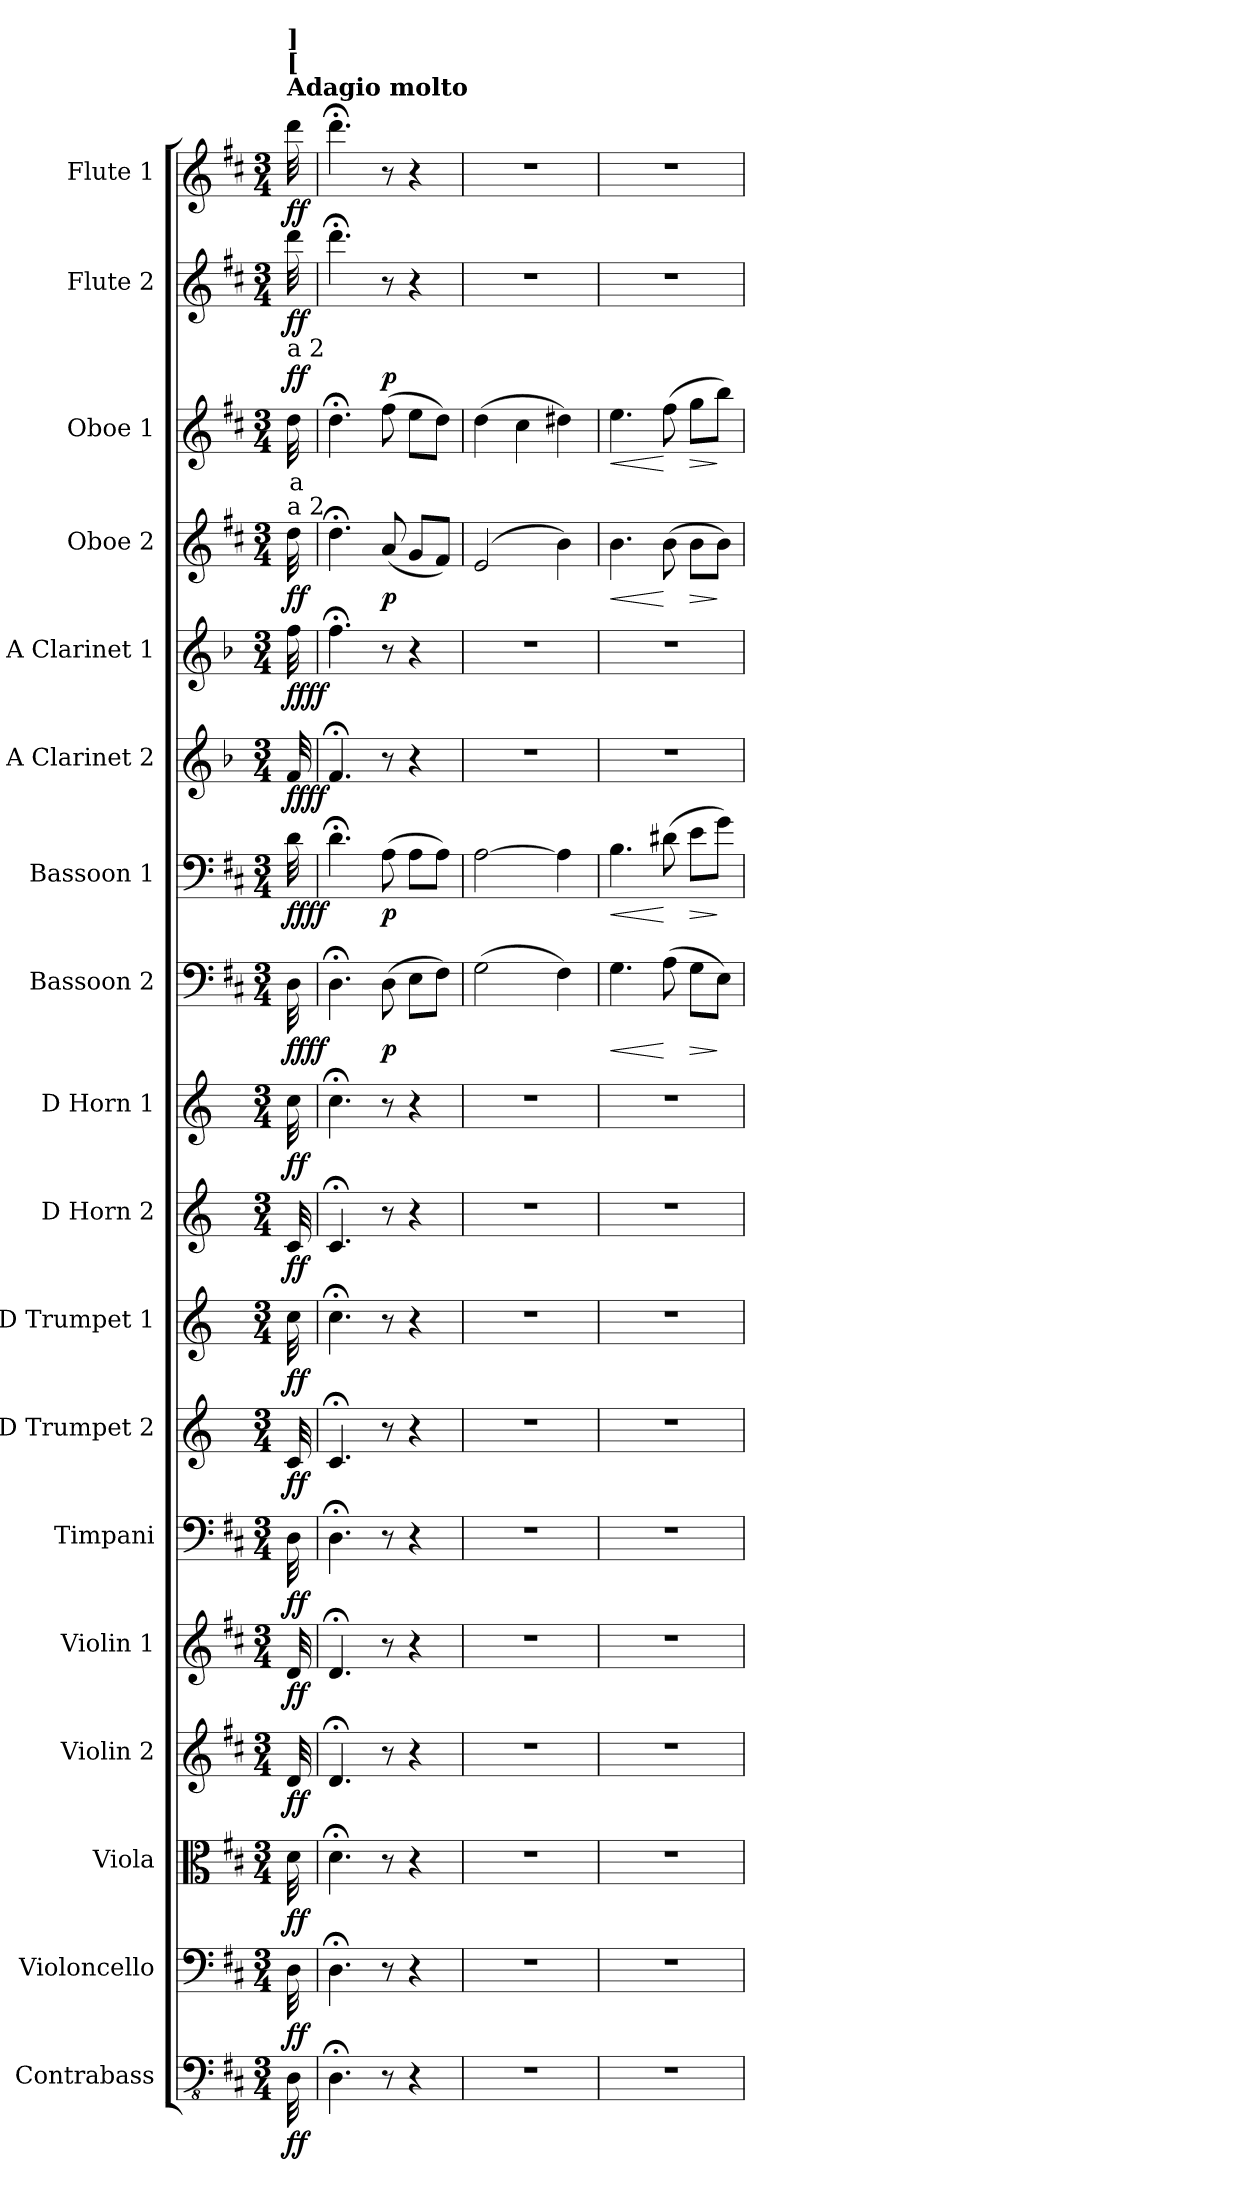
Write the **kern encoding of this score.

**kern	**dynam	**kern	**dynam	**kern	**dynam	**kern	**dynam	**kern	**dynam	**kern	**dynam	**kern	**dynam	**kern	**dynam	**kern	**dynam	**kern	**dynam	**kern	**dynam	**kern	**dynam	**kern	**dynam	**kern	**dynam	**kern	**dynam	**kern	**text	**dynam	**kern	**dynam	**kern	**dynam
*part18	*part18	*part17	*part17	*part16	*part16	*part15	*part15	*part14	*part14	*part13	*part13	*part12	*part12	*part11	*part11	*part10	*part10	*part9	*part9	*part8	*part8	*part7	*part7	*part6	*part6	*part5	*part5	*part4	*part4	*part3	*part3	*part3	*part2	*part2	*part1	*part1
*staff18	*staff18	*staff17	*staff17	*staff16	*staff16	*staff15	*staff15	*staff14	*staff14	*staff13	*staff13	*staff12	*staff12	*staff11	*staff11	*staff10	*staff10	*staff9	*staff9	*staff8	*staff8	*staff7	*staff7	*staff6	*staff6	*staff5	*staff5	*staff4	*staff4	*staff3	*staff3	*staff3	*staff2	*staff2	*staff1	*staff1
*I"Contrabass	*	*I"Violoncello	*	*I"Viola	*	*I"Violin 2	*	*I"Violin 1	*	*I"Timpani	*	*I"D Trumpet 2	*	*I"D Trumpet 1	*	*I"D Horn 2	*	*I"D Horn 1	*	*I"Bassoon 2	*	*I"Bassoon 1	*	*I"A Clarinet 2	*	*I"A Clarinet 1	*	*I"Oboe 2	*	*I"Oboe 1	*	*	*I"Flute 2	*	*I"Flute 1	*
*I'Cb	*	*I'Vc	*	*I'Vla	*	*I'Vln 2	*	*I'Vln 1	*	*I'Timp	*	*I'Tpt 2	*	*I'Tpt 1	*	*I'Hn 2	*	*I'Hn 1	*	*I'Bsn 2	*	*I'Bsn 1	*	*I'Cl 2	*	*I'Cl 1	*	*I'Ob 2	*	*I'Ob 1	*	*	*I'Fl 2	*	*I'Fl 1	*
*clefFv4	*	*clefF4	*	*clefC3	*	*clefG2	*	*clefG2	*	*clefF4	*	*clefG2	*	*clefG2	*	*clefG2	*	*clefG2	*	*clefF4	*	*clefF4	*	*clefG2	*	*clefG2	*	*clefG2	*	*clefG2	*	*	*clefG2	*	*clefG2	*
*	*	*	*	*	*	*	*	*	*	*	*	*ITrd-1c-2	*	*ITrd-1c-2	*	*ITrd6c10	*	*ITrd6c10	*	*	*	*	*	*ITrd2c3	*	*ITrd2c3	*	*	*	*	*	*	*	*	*	*
*k[f#c#]	*	*k[f#c#]	*	*k[f#c#]	*	*k[f#c#]	*	*k[f#c#]	*	*k[f#c#]	*	*k[f#c#]	*	*k[f#c#]	*	*k[f#c#]	*	*k[f#c#]	*	*k[f#c#]	*	*k[f#c#]	*	*k[f#c#]	*	*k[f#c#]	*	*k[f#c#]	*	*k[f#c#]	*	*	*k[f#c#]	*	*k[f#c#]	*
*M3/4	*	*M3/4	*	*M3/4	*	*M3/4	*	*M3/4	*	*M3/4	*	*M3/4	*	*M3/4	*	*M3/4	*	*M3/4	*	*M3/4	*	*M3/4	*	*M3/4	*	*M3/4	*	*M3/4	*	*M3/4	*	*	*M3/4	*	*M3/4	*
*MM42	*	*MM42	*	*MM42	*	*MM42	*	*MM42	*	*MM42	*	*MM42	*	*MM42	*	*MM42	*	*MM42	*	*MM42	*	*MM42	*	*MM42	*	*MM42	*	*MM42	*	*MM42	*	*	*MM42	*	*MM42	*
=1	=1	=1	=1	=1	=1	=1	=1	=1	=1	=1	=1	=1	=1	=1	=1	=1	=1	=1	=1	=1	=1	=1	=1	=1	=1	=1	=1	=1	=1	=1	=1	=1	=1	=1	=1	=1
!	!	!	!	!	!	!	!	!	!	!	!	!	!	!	!	!	!	!	!	!	!	!	!	!	!	!	!	!	!	!	!	!	!	!	!LO:TX:a:B:t=Adagio molto	!
!	!	!	!	!	!	!	!	!	!	!	!	!	!	!	!	!	!	!	!	!	!	!	!	!	!	!	!	!	!	!	!	!	!	!	!LO:TX:a:B:t=[	!
!	!	!	!	!	!	!	!	!	!	!	!	!	!	!	!	!	!	!	!	!	!	!	!	!	!	!	!	!	!	!	!	!	!	!	!LO:TX:a:B:t=]	!
!	!	!	!	!	!	!	!	!	!	!	!	!	!	!	!	!	!	!	!	!	!	!	!	!	!	!	!	!	!	!LO:TX:a:t=a 2	!	!	!	!	!	!
!	!	!	!	!	!	!	!	!	!	!	!	!	!	!	!	!	!	!	!	!	!	!	!	!	!	!	!	!LO:TX:a:t=a 2	!	!	!	!	!	!	!	!
!	!LO:DY:b	!	!LO:DY:b	!	!LO:DY:b	!	!LO:DY:b	!	!LO:DY:b	!	!LO:DY:b	!	!LO:DY:b	!	!LO:DY:b	!	!LO:DY:b	!	!LO:DY:b	!	!LO:DY:b	!	!	!	!	!	!	!	!	!	!LO:LY:b:color=#FF0000	!	!	!	!	!
!	!	!	!	!	!	!	!	!	!	!	!	!	!	!	!	!	!	!	!	!	!LO:DY:n=1:b	!	!LO:DY:b	!	!	!	!	!	!	!	!	!	!	!	!	!
!	!	!	!	!	!	!	!	!	!	!	!	!	!	!	!	!	!	!	!	!	!	!	!LO:DY:n=1:b	!	!LO:DY:b	!	!	!	!	!	!	!	!	!	!	!
!	!	!	!	!	!	!	!	!	!	!	!	!	!	!	!	!	!	!	!	!	!	!	!	!	!LO:DY:n=1:b	!	!LO:DY:b	!	!	!	!	!	!	!	!	!
!	!	!	!	!	!	!	!	!	!	!	!	!	!	!	!	!	!	!	!	!	!	!	!	!	!	!	!LO:DY:n=1:b	!	!LO:DY:b	!	!	!LO:DY:b	!	!LO:DY:b	!	!LO:DY:b
32DD\	ff	32D\	ff	32d\	ff	32d/	ff	32d/	ff	32D\	ff	32d/	ff	32dd\	ff	32D/	ff	32d\	ff	32D\	ff ff	32d\	ff ff	32d/	ff ff	32dd\	ff ff	32dd\	ff	32dd\	a	ff	32ddd\	ff	32ddd\	ff
=2	=2	=2	=2	=2	=2	=2	=2	=2	=2	=2	=2	=2	=2	=2	=2	=2	=2	=2	=2	=2	=2	=2	=2	=2	=2	=2	=2	=2	=2	=2	=2	=2	=2	=2	=2	=2
4.DD;<\	.	4.D;<\	.	4.d;<\	.	4.d;</	.	4.d;</	.	4.D;<\	.	4.d;</	.	4.dd;<\	.	4.D;</	.	4.d;<\	.	4.D;<\	.	4.d;<\	.	4.d;</	.	4.dd;<\	.	4.dd;<\	.	4.dd;<\	.	.	4.ddd;<\	.	4.ddd;<\	.
!	!	!	!	!	!	!	!	!	!	!	!	!	!	!	!	!	!	!	!	!	!LO:DY:b	!	!LO:DY:b	!	!	!	!	!	!LO:DY:b	!	!	!LO:DY:b	!	!	!	!
8r	.	8r	.	8r	.	8r	.	8r	.	8r	.	8r	.	8r	.	8r	.	8r	.	(8D\	p	(8A\	p	8r	.	8r	.	(8a/	p	(8ff#\	.	p	8r	.	8r	.
4r	.	4r	.	4r	.	4r	.	4r	.	4r	.	4r	.	4r	.	4r	.	4r	.	8E\L	.	8A\L	.	4r	.	4r	.	8g/L	.	8ee\L	.	.	4r	.	4r	.
.	.	.	.	.	.	.	.	.	.	.	.	.	.	.	.	.	.	.	.	8F#\J)	.	8A\J)	.	.	.	.	.	8f#/J)	.	8dd\J)	.	.	.	.	.	.
=3	=3	=3	=3	=3	=3	=3	=3	=3	=3	=3	=3	=3	=3	=3	=3	=3	=3	=3	=3	=3	=3	=3	=3	=3	=3	=3	=3	=3	=3	=3	=3	=3	=3	=3	=3	=3
2.r	.	2.r	.	2.r	.	2.r	.	2.r	.	2.r	.	2.r	.	2.r	.	2.r	.	2.r	.	(2G\	.	[2A\	.	2.r	.	2.r	.	(2e/	.	(4dd\	.	.	2.r	.	2.r	.
.	.	.	.	.	.	.	.	.	.	.	.	.	.	.	.	.	.	.	.	.	.	.	.	.	.	.	.	.	.	4cc#\	.	.	.	.	.	.
.	.	.	.	.	.	.	.	.	.	.	.	.	.	.	.	.	.	.	.	4F#\)	.	4A\]	.	.	.	.	.	4b\)	.	4dd#X\)	.	.	.	.	.	.
=4	=4	=4	=4	=4	=4	=4	=4	=4	=4	=4	=4	=4	=4	=4	=4	=4	=4	=4	=4	=4	=4	=4	=4	=4	=4	=4	=4	=4	=4	=4	=4	=4	=4	=4	=4	=4
!	!	!	!	!	!	!	!	!	!	!	!	!	!	!	!	!	!	!	!	!	!LO:HP:b	!	!LO:HP:b	!	!	!	!	!	!LO:HP:b	!	!	!LO:HP:b	!	!	!	!
2.r	.	2.r	.	2.r	.	2.r	.	2.r	.	2.r	.	2.r	.	2.r	.	2.r	.	2.r	.	4.G\	<	4.B\	<	2.r	.	2.r	.	4.b\	<	4.ee\	.	<	2.r	.	2.r	.
.	.	.	.	.	.	.	.	.	.	.	.	.	.	.	.	.	.	.	.	(8A\	[	(8d#X\	[	.	.	.	.	(8b\	[	(8ff#\	.	[	.	.	.	.
!	!	!	!	!	!	!	!	!	!	!	!	!	!	!	!	!	!	!	!	!	!LO:HP:b	!	!LO:HP:b	!	!	!	!	!	!LO:HP:b	!	!	!LO:HP:b	!	!	!	!
.	.	.	.	.	.	.	.	.	.	.	.	.	.	.	.	.	.	.	.	8G\L	>	8e\L	>	.	.	.	.	8b\L	>	8gg\L	.	>	.	.	.	.
.	.	.	.	.	.	.	.	.	.	.	.	.	.	.	.	.	.	.	.	8E\J)	]	8g\J)	]	.	.	.	.	8b\J)	]	8bb\J)	.	]	.	.	.	.
=	=	=	=	=	=	=	=	=	=	=	=	=	=	=	=	=	=	=	=	=	=	=	=	=	=	=	=	=	=	=	=	=	=	=	=	=
*-	*-	*-	*-	*-	*-	*-	*-	*-	*-	*-	*-	*-	*-	*-	*-	*-	*-	*-	*-	*-	*-	*-	*-	*-	*-	*-	*-	*-	*-	*-	*-	*-	*-	*-	*-	*-
